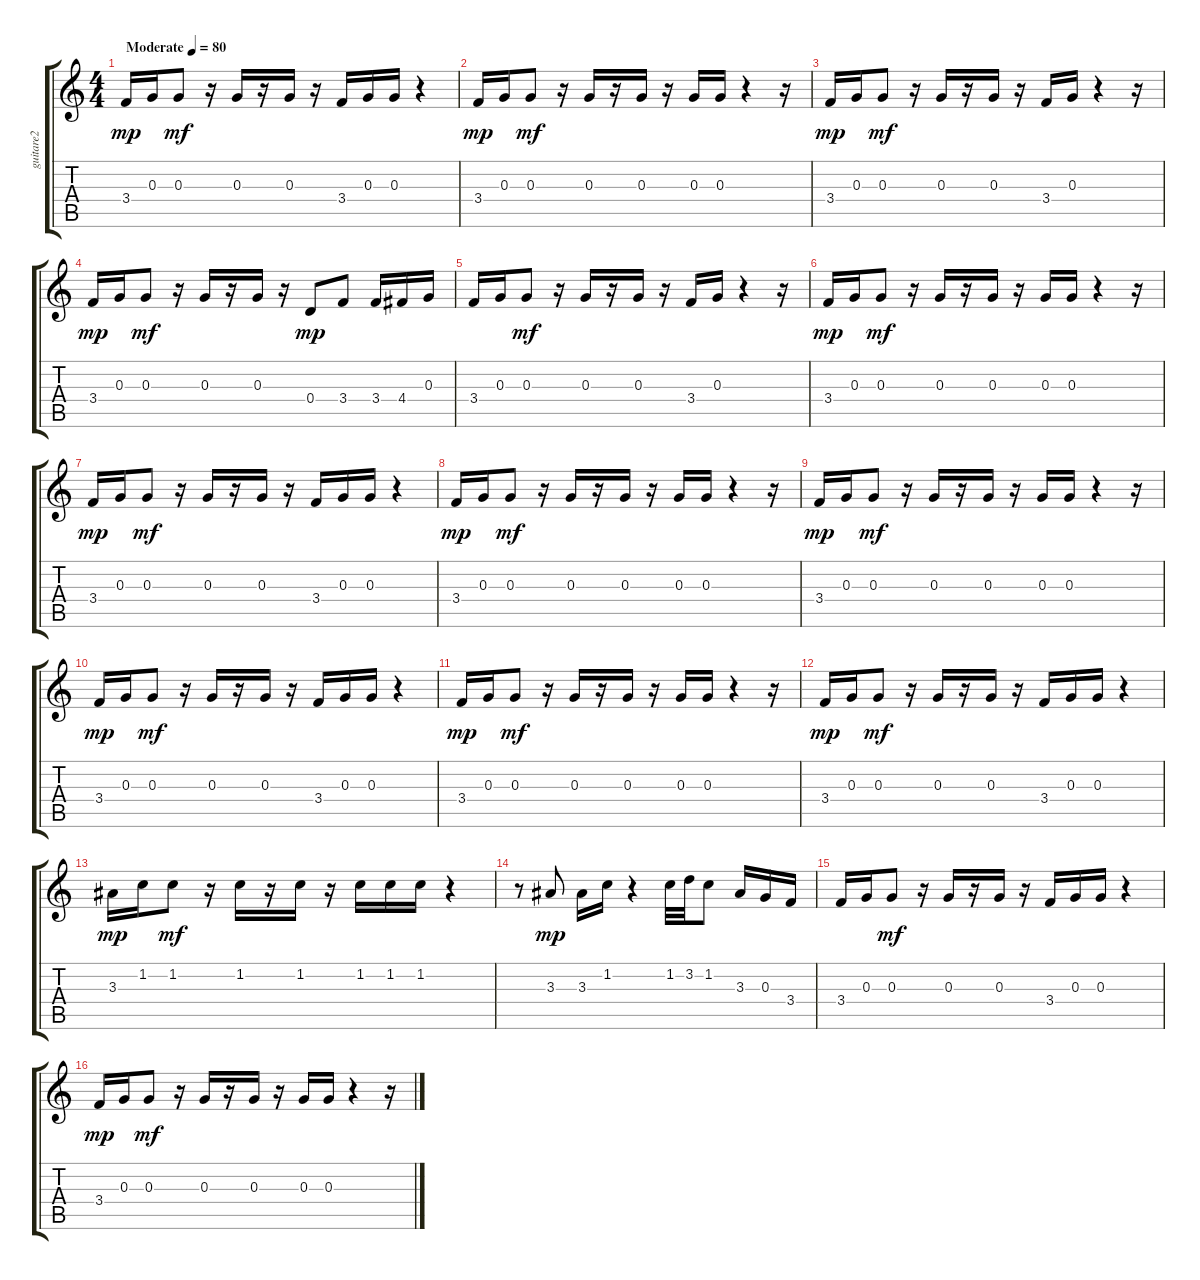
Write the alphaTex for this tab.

\track ("guitare2" "guitare2") {instrument electricguitarclean}
\staff {score tabs}
\tuning (E4 B3 G3 D3 A2 E2) {hide}
\ts (4 4)
\tempo (80 "Moderate")
\clef g2
\ks c
3.4.16{dy mp instrument electricguitarclean} 0.3.16 0.3.8{dy mf} r.16 0.3.16 r.16 0.3.16 r.16 3.4.16 0.3.16 0.3.16 r.4 |
3.4.16{dy mp} 0.3.16 0.3.8{dy mf} r.16 0.3.16 r.16 0.3.16 r.16 0.3.16 0.3.16 r.4 r.16 |
3.4.16{dy mp} 0.3.16 0.3.8{dy mf} r.16 0.3.16 r.16 0.3.16 r.16 3.4.16 0.3.16 r.4 r.16 |
3.4.16{dy mp} 0.3.16 0.3.8{dy mf} r.16 0.3.16 r.16 0.3.16 r.16 0.4.8{dy mp} 3.4.8 3.4.16 4.4.16 0.3.16 |
3.4.16 0.3.16 0.3.8{dy mf} r.16 0.3.16 r.16 0.3.16 r.16 3.4.16 0.3.16 r.4 r.16 |
3.4.16{dy mp} 0.3.16 0.3.8{dy mf} r.16 0.3.16 r.16 0.3.16 r.16 0.3.16 0.3.16 r.4 r.16 |
3.4.16{dy mp} 0.3.16 0.3.8{dy mf} r.16 0.3.16 r.16 0.3.16 r.16 3.4.16 0.3.16 0.3.16 r.4 |
3.4.16{dy mp} 0.3.16 0.3.8{dy mf} r.16 0.3.16 r.16 0.3.16 r.16 0.3.16 0.3.16 r.4 r.16 |
3.4.16{dy mp} 0.3.16 0.3.8{dy mf} r.16 0.3.16 r.16 0.3.16 r.16 0.3.16 0.3.16 r.4 r.16 |
3.4.16{dy mp} 0.3.16 0.3.8{dy mf} r.16 0.3.16 r.16 0.3.16 r.16 3.4.16 0.3.16 0.3.16 r.4 |
3.4.16{dy mp} 0.3.16 0.3.8{dy mf} r.16 0.3.16 r.16 0.3.16 r.16 0.3.16 0.3.16 r.4 r.16 |
3.4.16{dy mp} 0.3.16 0.3.8{dy mf} r.16 0.3.16 r.16 0.3.16 r.16 3.4.16 0.3.16 0.3.16 r.4 |
3.3.16{dy mp} 1.2.16 1.2.8{dy mf} r.16 1.2.16 r.16 1.2.16 r.16 1.2.16 1.2.16 1.2.16 r.4 |
r.8 3.3.8{dy mp} 3.3.16 1.2.16 r.4 1.2.32{instrument electricguitarjazz} 3.2.32 1.2.8 3.3.16 0.3.16 3.4.16 |
3.4.16{instrument electricguitarmuted} 0.3.16 0.3.8{dy mf} r.16 0.3.16 r.16 0.3.16 r.16 3.4.16 0.3.16 0.3.16 r.4 |
3.4.16{dy mp} 0.3.16 0.3.8{dy mf} r.16 0.3.16 r.16 0.3.16 r.16 0.3.16 0.3.16 r.4 r.16
